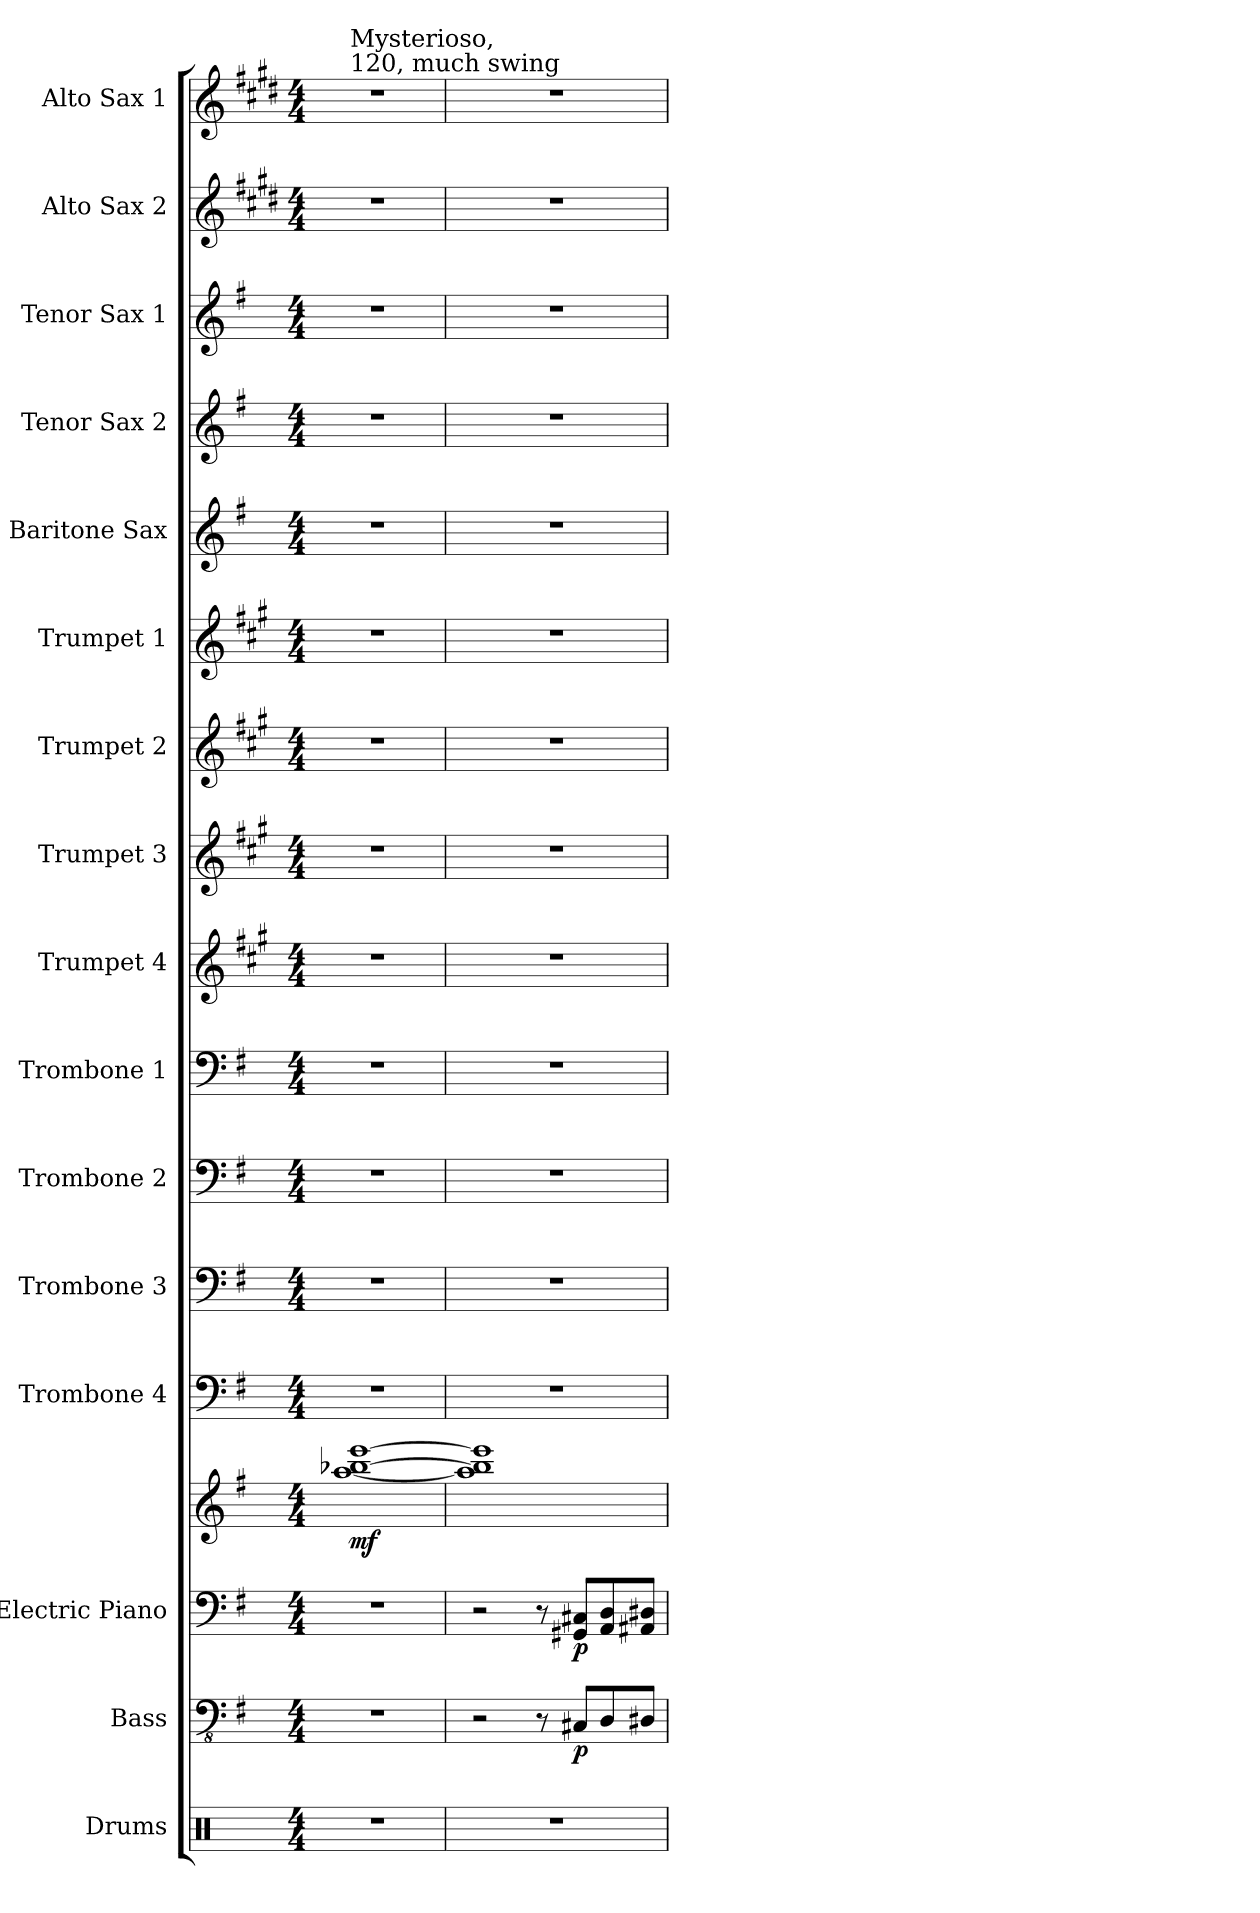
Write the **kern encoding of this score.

**kern	**kern	**dynam	**kern	**kern	**dynam	**kern	**kern	**kern	**kern	**kern	**kern	**kern	**kern	**kern	**kern	**kern	**kern	**kern
*part16	*part15	*part15	*part14	*part14	*part14	*part13	*part12	*part11	*part10	*part9	*part8	*part7	*part6	*part5	*part4	*part3	*part2	*part1
*staff17	*staff16	*staff16	*staff15	*staff14	*staff14/15	*staff13	*staff12	*staff11	*staff10	*staff9	*staff8	*staff7	*staff6	*staff5	*staff4	*staff3	*staff2	*staff1
*I"Drums	*I"Bass	*	*I"Electric Piano	*	*	*I"Trombone 4	*I"Trombone 3	*I"Trombone 2	*I"Trombone 1	*I"Trumpet 4	*I"Trumpet 3	*I"Trumpet 2	*I"Trumpet 1	*I"Baritone Sax	*I"Tenor Sax 2	*I"Tenor Sax 1	*I"Alto Sax 2	*I"Alto Sax 1
*I'Drums	*I'Bass	*	*I'E. Piano	*	*	*I'Tbn. 4	*I'Tbn. 3	*I'Tbn. 2	*I'Tbn. 1	*I'Tpt. 4	*I'Tpt. 3	*I'Tpt. 2	*I'Tpt. 1	*I'Bari	*I'Tenor 2	*I'Tenor 1	*I'Alto 2	*I'Alto 1
*clefX	*clefFv4	*	*clefF4	*clefG2	*	*clefF4	*clefF4	*clefF4	*clefF4	*clefG2	*clefG2	*clefG2	*clefG2	*clefG2	*clefG2	*clefG2	*clefG2	*clefG2
*	*	*	*	*	*	*	*	*	*	*ITrd1c2	*ITrd1c2	*ITrd1c2	*ITrd1c2	*ITrd12c21	*ITrd8c14	*ITrd8c14	*ITrd5c9	*ITrd5c9
*k[]	*k[f#]	*	*k[f#]	*k[f#]	*	*k[f#]	*k[f#]	*k[f#]	*k[f#]	*k[f#]	*k[f#]	*k[f#]	*k[f#]	*k[f#]	*k[f#]	*k[f#]	*k[f#]	*k[f#]
*M4/4	*M4/4	*	*M4/4	*M4/4	*	*M4/4	*M4/4	*M4/4	*M4/4	*M4/4	*M4/4	*M4/4	*M4/4	*M4/4	*M4/4	*M4/4	*M4/4	*M4/4
*MM120	*MM120	*	*MM120	*MM120	*	*MM120	*MM120	*MM120	*MM120	*MM120	*MM120	*MM120	*MM120	*MM120	*MM120	*MM120	*MM120	*MM120
=1	=1	=1	=1	=1	=1	=1	=1	=1	=1	=1	=1	=1	=1	=1	=1	=1	=1	=1
!	!	!	!	!	!	!	!	!	!	!	!	!	!	!	!	!	!	!LO:TX:a:t=120, much swing
!	!	!	!	!	!	!	!	!	!	!	!	!	!	!	!	!	!	!LO:TX:a:t=Mysterioso,
!	!	!	!	!	!LO:DY:b	!	!	!	!	!	!	!	!	!	!	!	!	!
1r	1r	.	1r	[1aa [1bb-X [1eee	mf	1r	1r	1r	1r	1r	1r	1r	1r	1r	1r	1r	1r	1r
=2	=2	=2	=2	=2	=2	=2	=2	=2	=2	=2	=2	=2	=2	=2	=2	=2	=2	=2
1r	2r	.	2r	1aa] 1bb-] 1eee]	.	1r	1r	1r	1r	1r	1r	1r	1r	1r	1r	1r	1r	1r
.	8r	.	8r	.	.	.	.	.	.	.	.	.	.	.	.	.	.	.
!	!	!LO:DY:b	!	!	!LO:DY:b=2	!	!	!	!	!	!	!	!	!	!	!	!	!
.	8CC#X/L	p	8GG#X/ 8C#X/L	.	p	.	.	.	.	.	.	.	.	.	.	.	.	.
.	8DD/	.	8AA/ 8D/	.	.	.	.	.	.	.	.	.	.	.	.	.	.	.
.	8DD#X/J	.	8AA#X/ 8D#X/J	.	.	.	.	.	.	.	.	.	.	.	.	.	.	.
=	=	=	=	=	=	=	=	=	=	=	=	=	=	=	=	=	=	=
*-	*-	*-	*-	*-	*-	*-	*-	*-	*-	*-	*-	*-	*-	*-	*-	*-	*-	*-
